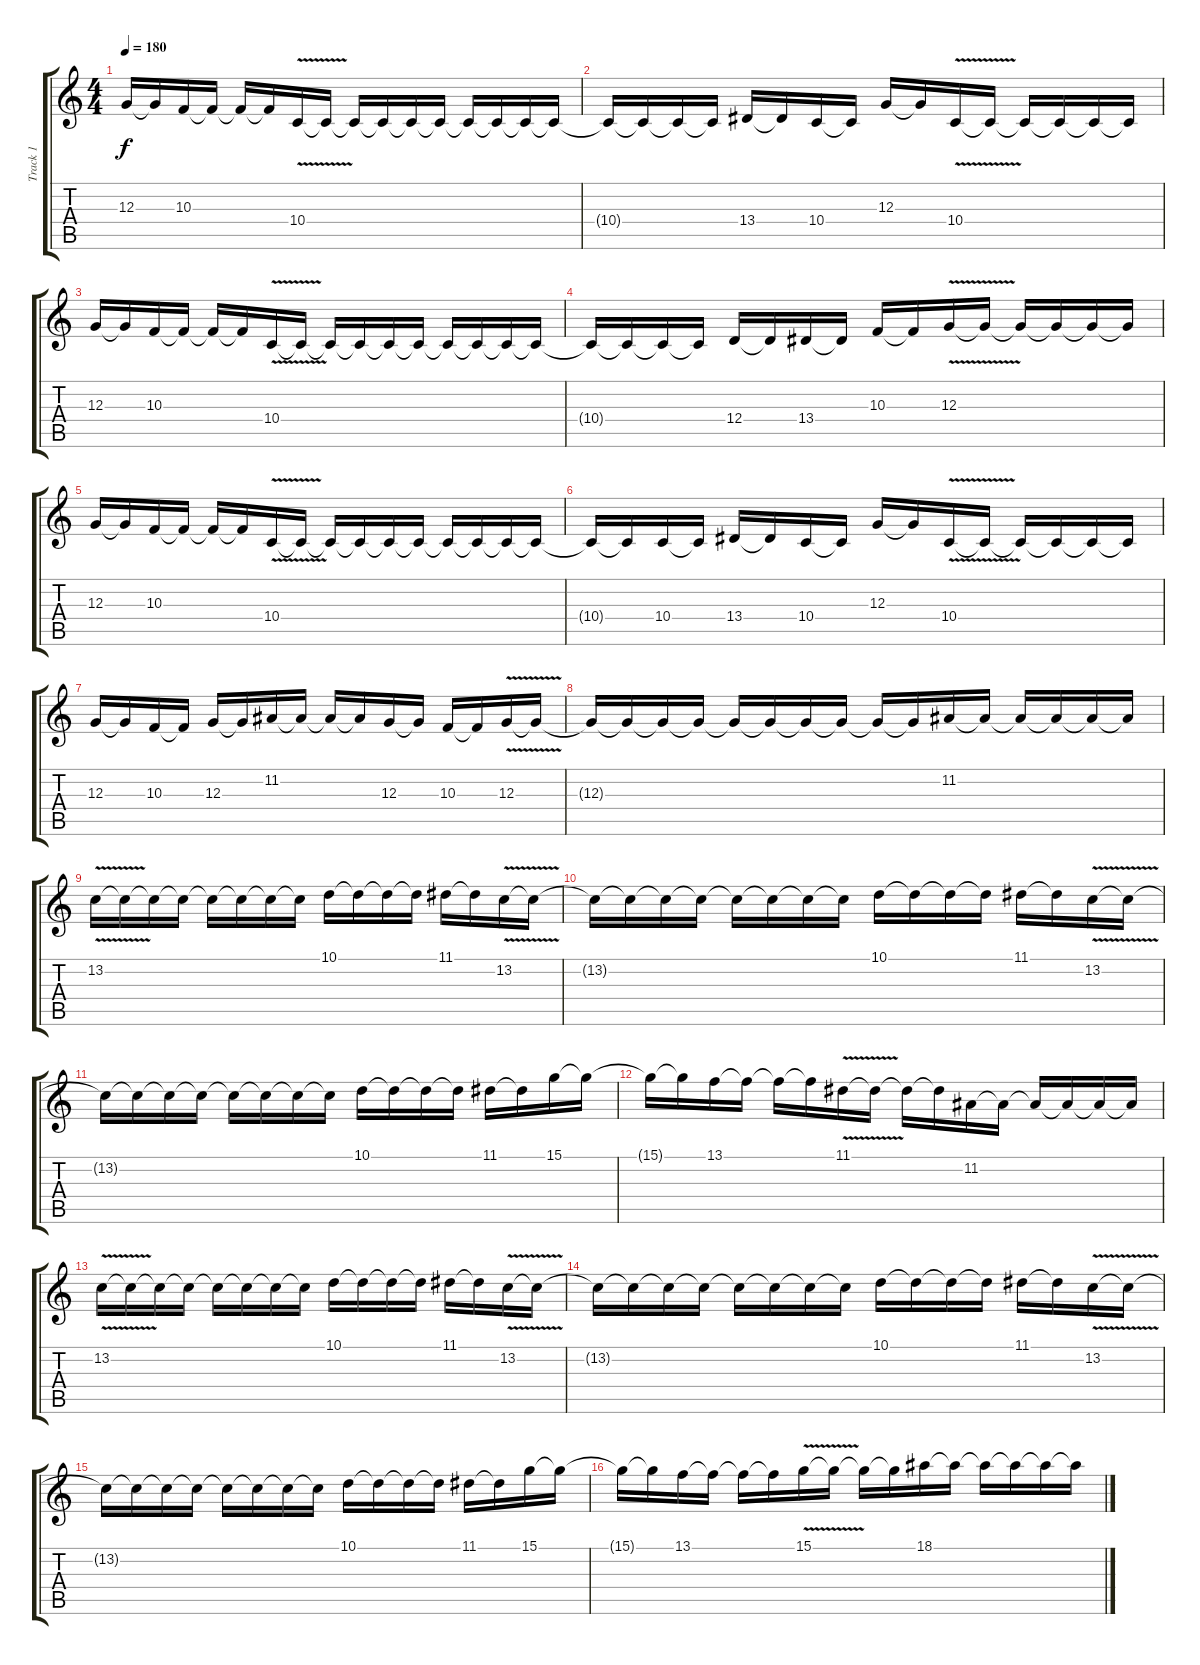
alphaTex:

\track ("Track 1" "Track 1") {instrument lead5charang}
\staff {score tabs}
\tuning (E4 B3 G3 D3 A2 E2) {hide}
\ts (4 4)
\tempo 180
\clef g2
\ks c
12.3.16{dy f} 12.3{t}.16 10.3.16 10.3{t}.16 10.3{t}.16 10.3{t}.16 10.4{v}.16 10.4{t}.16 10.4{t}.16 10.4{t}.16 10.4{t}.16 10.4{t}.16 10.4{t}.16 10.4{t}.16 10.4{t}.16 10.4{t}.16 |
10.4{t}.16 10.4{t}.16 10.4{t}.16 10.4{t}.16 13.4.16 13.4{t}.16 10.4.16 10.4{t}.16 12.3.16 12.3{t}.16 10.4{v}.16 10.4{t}.16 10.4{t}.16 10.4{t}.16 10.4{t}.16 10.4{t}.16 |
12.3.16 12.3{t}.16 10.3.16 10.3{t}.16 10.3{t}.16 10.3{t}.16 10.4{v}.16 10.4{t}.16 10.4{t}.16 10.4{t}.16 10.4{t}.16 10.4{t}.16 10.4{t}.16 10.4{t}.16 10.4{t}.16 10.4{t}.16 |
10.4{t}.16 10.4{t}.16 10.4{t}.16 10.4{t}.16 12.4.16 12.4{t}.16 13.4.16 13.4{t}.16 10.3.16 10.3{t}.16 12.3{v}.16 12.3{t}.16 12.3{t}.16 12.3{t}.16 12.3{t}.16 12.3{t}.16 |
12.3.16 12.3{t}.16 10.3.16 10.3{t}.16 10.3{t}.16 10.3{t}.16 10.4{v}.16 10.4{t}.16 10.4{t}.16 10.4{t}.16 10.4{t}.16 10.4{t}.16 10.4{t}.16 10.4{t}.16 10.4{t}.16 10.4{t}.16 |
10.4{t}.16 10.4{t}.16 10.4.16 10.4{t}.16 13.4.16 13.4{t}.16 10.4.16 10.4{t}.16 12.3.16 12.3{t}.16 10.4{v}.16 10.4{t}.16 10.4{t}.16 10.4{t}.16 10.4{t}.16 10.4{t}.16 |
12.3.16 12.3{t}.16 10.3.16 10.3{t}.16 12.3.16 12.3{t}.16 11.2.16 11.2{t}.16 11.2{t}.16 11.2{t}.16 12.3.16 12.3{t}.16 10.3.16 10.3{t}.16 12.3{v}.16 12.3{t}.16 |
12.3{t}.16 12.3{t}.16 12.3{t}.16 12.3{t}.16 12.3{t}.16 12.3{t}.16 12.3{t}.16 12.3{t}.16 12.3{t}.16 12.3{t}.16 11.2.16 11.2{t}.16 11.2{t}.16 11.2{t}.16 11.2{t}.16 11.2{t}.16 |
13.2{v}.16 13.2{t}.16 13.2{t}.16 13.2{t}.16 13.2{t}.16 13.2{t}.16 13.2{t}.16 13.2{t}.16 10.1.16 10.1{t}.16 10.1{t}.16 10.1{t}.16 11.1.16 11.1{t}.16 13.2{v}.16 13.2{t}.16 |
13.2{t}.16 13.2{t}.16 13.2{t}.16 13.2{t}.16 13.2{t}.16 13.2{t}.16 13.2{t}.16 13.2{t}.16 10.1.16 10.1{t}.16 10.1{t}.16 10.1{t}.16 11.1.16 11.1{t}.16 13.2{v}.16 13.2{t}.16 |
13.2{t}.16 13.2{t}.16 13.2{t}.16 13.2{t}.16 13.2{t}.16 13.2{t}.16 13.2{t}.16 13.2{t}.16 10.1.16 10.1{t}.16 10.1{t}.16 10.1{t}.16 11.1.16 11.1{t}.16 15.1.16 15.1{t}.16 |
15.1{t}.16 15.1{t}.16 13.1.16 13.1{t}.16 13.1{t}.16 13.1{t}.16 11.1{v}.16 11.1{t}.16 11.1{t}.16 11.1{t}.16 11.2.16 11.2{t}.16 11.2{t}.16 11.2{t}.16 11.2{t}.16 11.2{t}.16 |
13.2{v}.16 13.2{t}.16 13.2{t}.16 13.2{t}.16 13.2{t}.16 13.2{t}.16 13.2{t}.16 13.2{t}.16 10.1.16 10.1{t}.16 10.1{t}.16 10.1{t}.16 11.1.16 11.1{t}.16 13.2{v}.16 13.2{t}.16 |
13.2{t}.16 13.2{t}.16 13.2{t}.16 13.2{t}.16 13.2{t}.16 13.2{t}.16 13.2{t}.16 13.2{t}.16 10.1.16 10.1{t}.16 10.1{t}.16 10.1{t}.16 11.1.16 11.1{t}.16 13.2{v}.16 13.2{t}.16 |
13.2{t}.16 13.2{t}.16 13.2{t}.16 13.2{t}.16 13.2{t}.16 13.2{t}.16 13.2{t}.16 13.2{t}.16 10.1.16 10.1{t}.16 10.1{t}.16 10.1{t}.16 11.1.16 11.1{t}.16 15.1.16 15.1{t}.16 |
15.1{t}.16 15.1{t}.16 13.1.16 13.1{t}.16 13.1{t}.16 13.1{t}.16 15.1{v}.16 15.1{t}.16 15.1{t}.16 15.1{t}.16 18.1.16 18.1{t}.16 18.1{t}.16 18.1{t}.16 18.1{t}.16 18.1{t}.16
